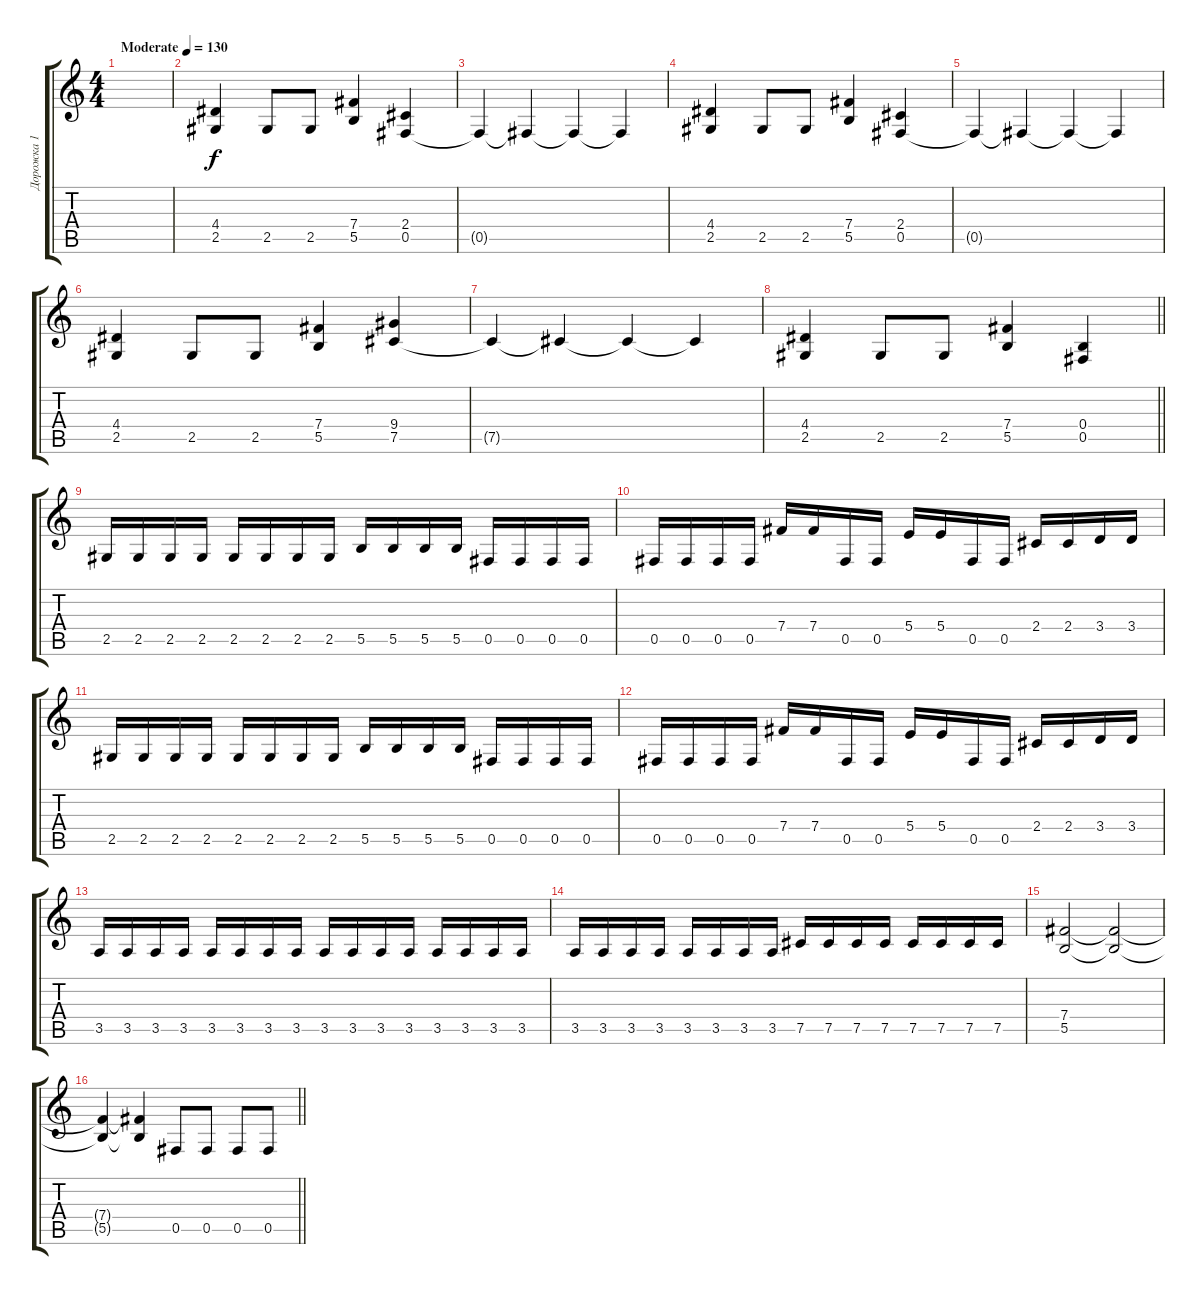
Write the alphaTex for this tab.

\track ("Дорожка 1" "Дорожка 1") {instrument distortionguitar}
\staff {score tabs}
\tuning (Db4 Ab3 E3 B2 Gb2 B1) {hide}
\ts (4 4)
\tempo (130 "Moderate")
\clef g2
\ks c
|
(4.4 2.5).4 2.5.8 2.5.8 (7.4 5.5).4 (2.4 0.5).4 |
0.5{t}.4 0.5{t}.4 0.5{t}.4 0.5{t}.4 |
(4.4 2.5).4 2.5.8 2.5.8 (7.4 5.5).4 (2.4 0.5).4 |
0.5{t}.4 0.5{t}.4 0.5{t}.4 0.5{t}.4 |
(4.4 2.5).4 2.5.8 2.5.8 (7.4 5.5).4 (9.4 7.5).4 |
7.5{t}.4 7.5{t}.4 7.5{t}.4 7.5{t}.4 |
\barLineRight lightlight
(4.4 2.5).4 2.5.8 2.5.8 (7.4 5.5).4 (0.4 0.5).4 |
\section ("" " ")
2.5.16 2.5.16 2.5.16 2.5.16 2.5.16 2.5.16 2.5.16 2.5.16 5.5.16 5.5.16 5.5.16 5.5.16 0.5.16 0.5.16 0.5.16 0.5.16 |
0.5.16 0.5.16 0.5.16 0.5.16 7.4.16 7.4.16 0.5.16 0.5.16 5.4.16 5.4.16 0.5.16 0.5.16 2.4.16 2.4.16 3.4.16 3.4.16 |
2.5.16 2.5.16 2.5.16 2.5.16 2.5.16 2.5.16 2.5.16 2.5.16 5.5.16 5.5.16 5.5.16 5.5.16 0.5.16 0.5.16 0.5.16 0.5.16 |
0.5.16 0.5.16 0.5.16 0.5.16 7.4.16 7.4.16 0.5.16 0.5.16 5.4.16 5.4.16 0.5.16 0.5.16 2.4.16 2.4.16 3.4.16 3.4.16 |
3.5.16 3.5.16 3.5.16 3.5.16 3.5.16 3.5.16 3.5.16 3.5.16 3.5.16 3.5.16 3.5.16 3.5.16 3.5.16 3.5.16 3.5.16 3.5.16 |
3.5.16 3.5.16 3.5.16 3.5.16 3.5.16 3.5.16 3.5.16 3.5.16 7.5.16 7.5.16 7.5.16 7.5.16 7.5.16 7.5.16 7.5.16 7.5.16 |
(7.4 5.5).2 (7.4{t} 5.5{t}).2 |
\barLineRight lightlight
(7.4{t} 5.5{t}).4 (7.4{t} 5.5{t}).4 0.5.8 0.5.8 0.5.8 0.5.8
